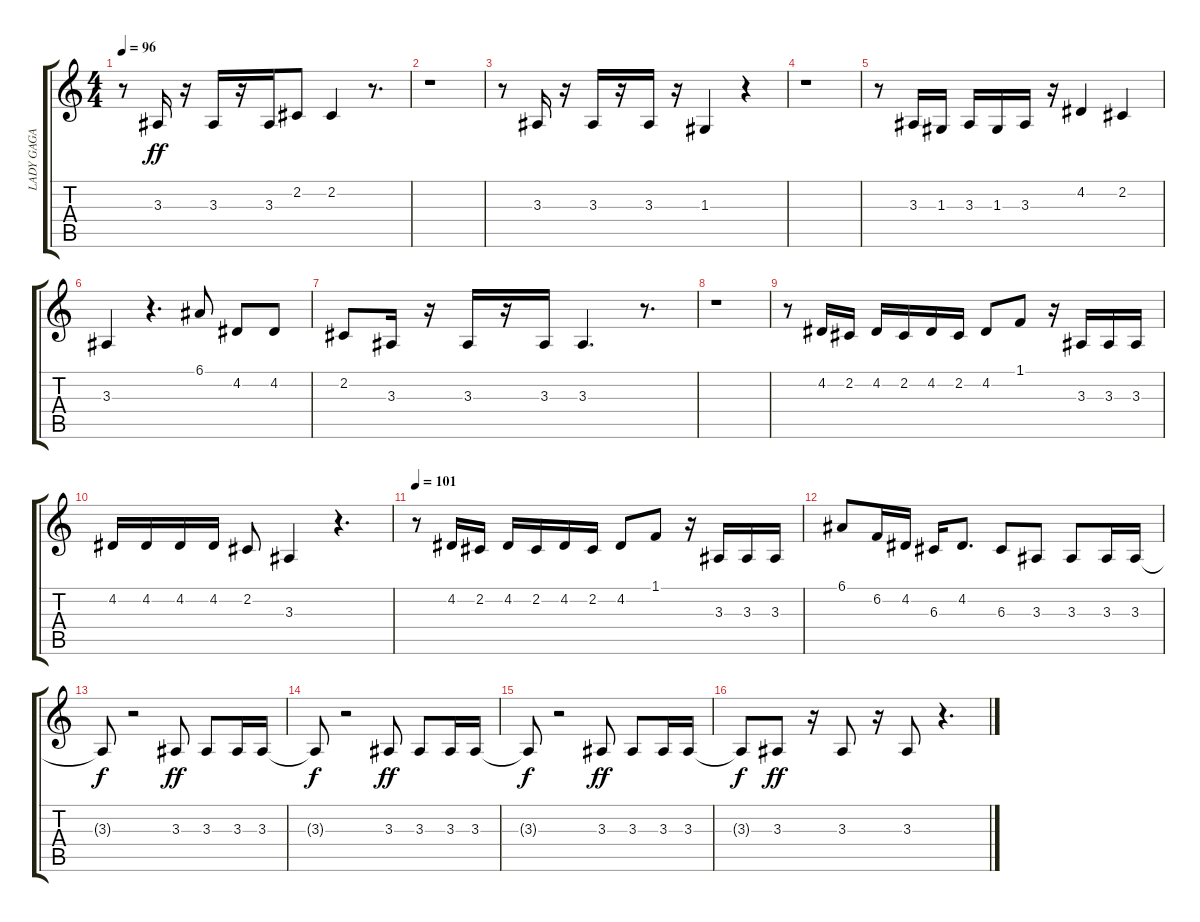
\track ("LADY GAGA VOICE" "LADY GAGA ") {instrument altosax}
\staff {score tabs}
\tuning (E4 B3 G3 D3 A2 E2) {hide}
\ts (4 4)
\tempo 96
\clef g2
\ks c
r.8{dy ff} 3.3.16 r.16 3.3.16 r.16 3.3.16 2.2.8 2.2.4 r.8{d} |
r.1 |
r.8 3.3.16 r.16 3.3.16 r.16 3.3.16 r.16 1.3.4 r.4 |
r.1 |
r.8 3.3.16 1.3.16 3.3.16 1.3.16 3.3.16 r.16 4.2.4 2.2.4 |
3.3.4 r.4{d} 6.1.8 4.2.8 4.2.8 |
2.2.8 3.3.16 r.16 3.3.16 r.16 3.3.16 3.3.4{d} r.8{d} |
r.1 |
r.8 4.2.16 2.2.16 4.2.16 2.2.16 4.2.16 2.2.16 4.2.8 1.1.8 r.16 3.3.16 3.3.16 3.3.16 |
4.2.16 4.2.16 4.2.16 4.2.16 2.2.8 3.3.4 r.4{d} |
\tempo 101
r.8 4.2.16 2.2.16 4.2.16 2.2.16 4.2.16 2.2.16 4.2.8 1.1.8 r.16 3.3.16 3.3.16 3.3.16 |
6.1.8 6.2.16 4.2.16 6.3.16 4.2.8{d} 6.3.8 3.3.8 3.3.8 3.3.16 3.3.16 |
3.3{t}.8{dy f} r.2 3.3.8{dy ff} 3.3.8 3.3.16 3.3.16 |
3.3{t}.8{dy f} r.2 3.3.8{dy ff} 3.3.8 3.3.16 3.3.16 |
3.3{t}.8{dy f} r.2 3.3.8{dy ff} 3.3.8 3.3.16 3.3.16 |
3.3{t}.8{dy f} 3.3.8{dy ff} r.16 3.3.8 r.16 3.3.8 r.4{d}
